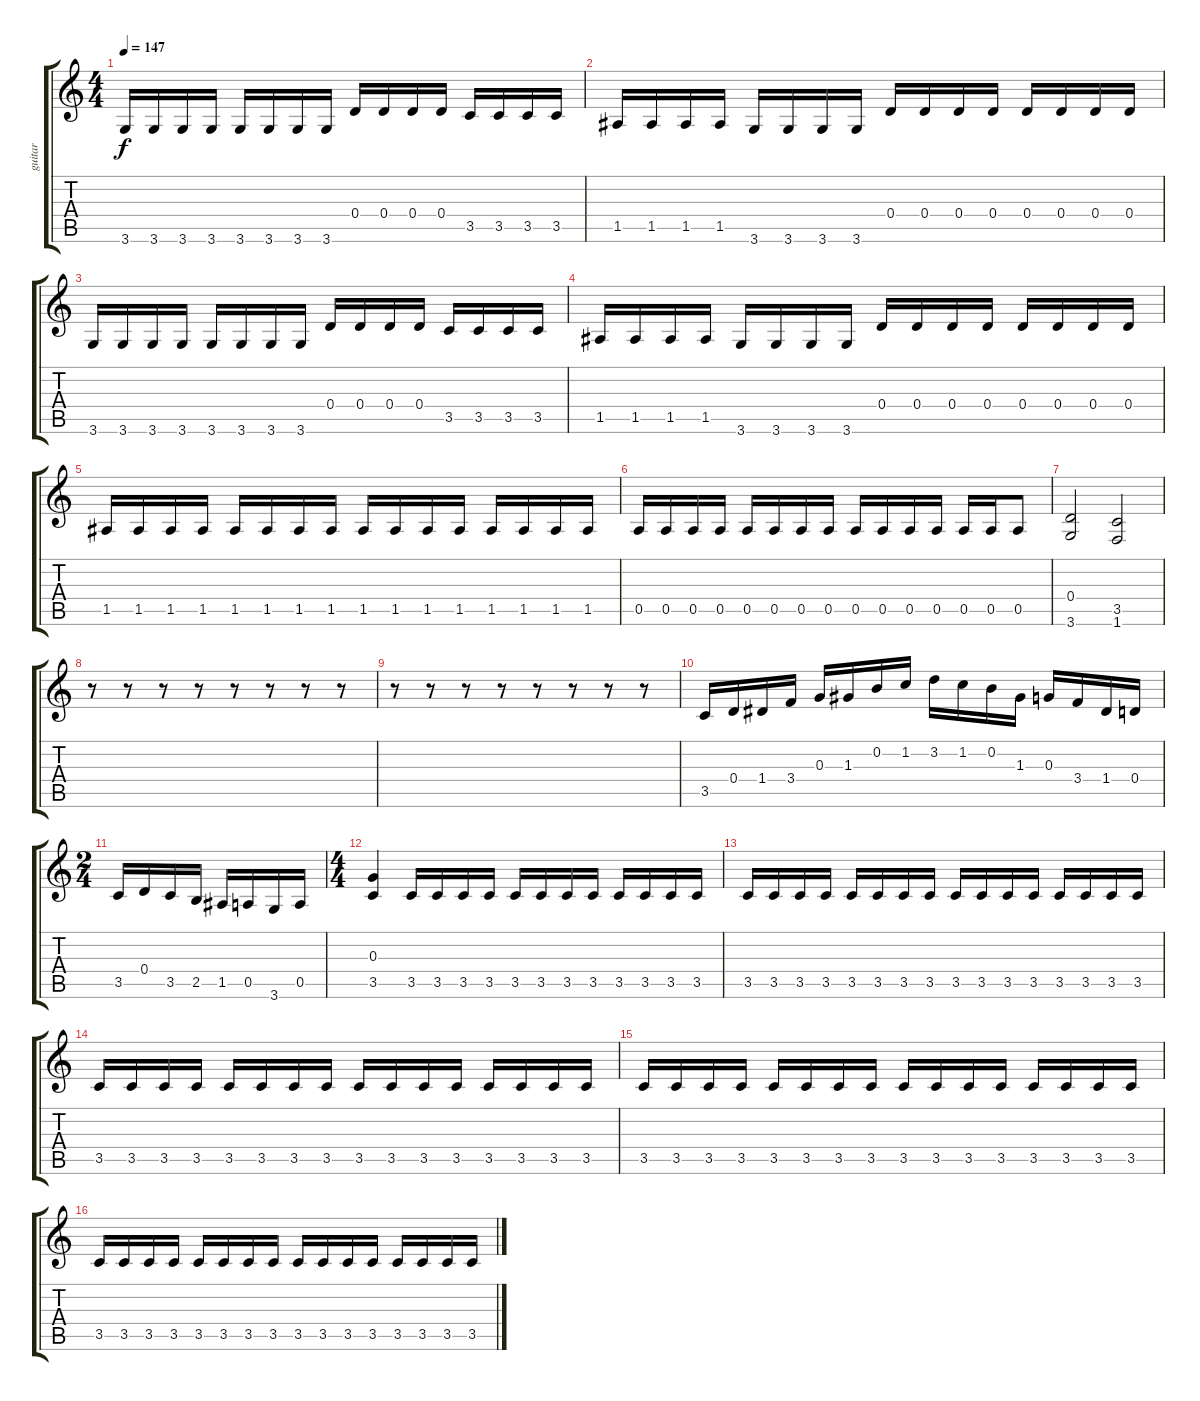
\track ("guitar" "guitar") {instrument distortionguitar}
\staff {score tabs}
\tuning (E4 B3 G3 D3 A2 E2) {hide}
\ts (4 4)
\tempo 147
\clef g2
\ks c
3.6.16{dy f} 3.6.16 3.6.16 3.6.16 3.6.16 3.6.16 3.6.16 3.6.16 0.4.16 0.4.16 0.4.16 0.4.16 3.5.16 3.5.16 3.5.16 3.5.16 |
1.5.16 1.5.16 1.5.16 1.5.16 3.6.16 3.6.16 3.6.16 3.6.16 0.4.16 0.4.16 0.4.16 0.4.16 0.4.16 0.4.16 0.4.16 0.4.16 |
3.6.16 3.6.16 3.6.16 3.6.16 3.6.16 3.6.16 3.6.16 3.6.16 0.4.16 0.4.16 0.4.16 0.4.16 3.5.16 3.5.16 3.5.16 3.5.16 |
1.5.16 1.5.16 1.5.16 1.5.16 3.6.16 3.6.16 3.6.16 3.6.16 0.4.16 0.4.16 0.4.16 0.4.16 0.4.16 0.4.16 0.4.16 0.4.16 |
1.5.16 1.5.16 1.5.16 1.5.16 1.5.16 1.5.16 1.5.16 1.5.16 1.5.16 1.5.16 1.5.16 1.5.16 1.5.16 1.5.16 1.5.16 1.5.16 |
0.5.16 0.5.16 0.5.16 0.5.16 0.5.16 0.5.16 0.5.16 0.5.16 0.5.16 0.5.16 0.5.16 0.5.16 0.5.16 0.5.16 0.5.8 |
(0.4 3.6).2 (3.5 1.6).2 |
r.8 r.8 r.8 r.8 r.8 r.8 r.8 r.8 |
r.8 r.8 r.8 r.8 r.8 r.8 r.8 r.8 |
3.5.16 0.4.16 1.4.16 3.4.16 0.3.16 1.3.16 0.2.16 1.2.16 3.2.16 1.2.16 0.2.16 1.3.16 0.3.16 3.4.16 1.4.16 0.4.16 |
\ts (2 4)
3.5.16 0.4.16 3.5.16 2.5.16 1.5.16 0.5.16 3.6.16 0.5.16 |
\ts (4 4)
(0.3 3.5).4 3.5.16 3.5.16 3.5.16 3.5.16 3.5.16 3.5.16 3.5.16 3.5.16 3.5.16 3.5.16 3.5.16 3.5.16 |
3.5.16 3.5.16 3.5.16 3.5.16 3.5.16 3.5.16 3.5.16 3.5.16 3.5.16 3.5.16 3.5.16 3.5.16 3.5.16 3.5.16 3.5.16 3.5.16 |
3.5.16 3.5.16 3.5.16 3.5.16 3.5.16 3.5.16 3.5.16 3.5.16 3.5.16 3.5.16 3.5.16 3.5.16 3.5.16 3.5.16 3.5.16 3.5.16 |
3.5.16 3.5.16 3.5.16 3.5.16 3.5.16 3.5.16 3.5.16 3.5.16 3.5.16 3.5.16 3.5.16 3.5.16 3.5.16 3.5.16 3.5.16 3.5.16 |
3.5.16 3.5.16 3.5.16 3.5.16 3.5.16 3.5.16 3.5.16 3.5.16 3.5.16 3.5.16 3.5.16 3.5.16 3.5.16 3.5.16 3.5.16 3.5.16
